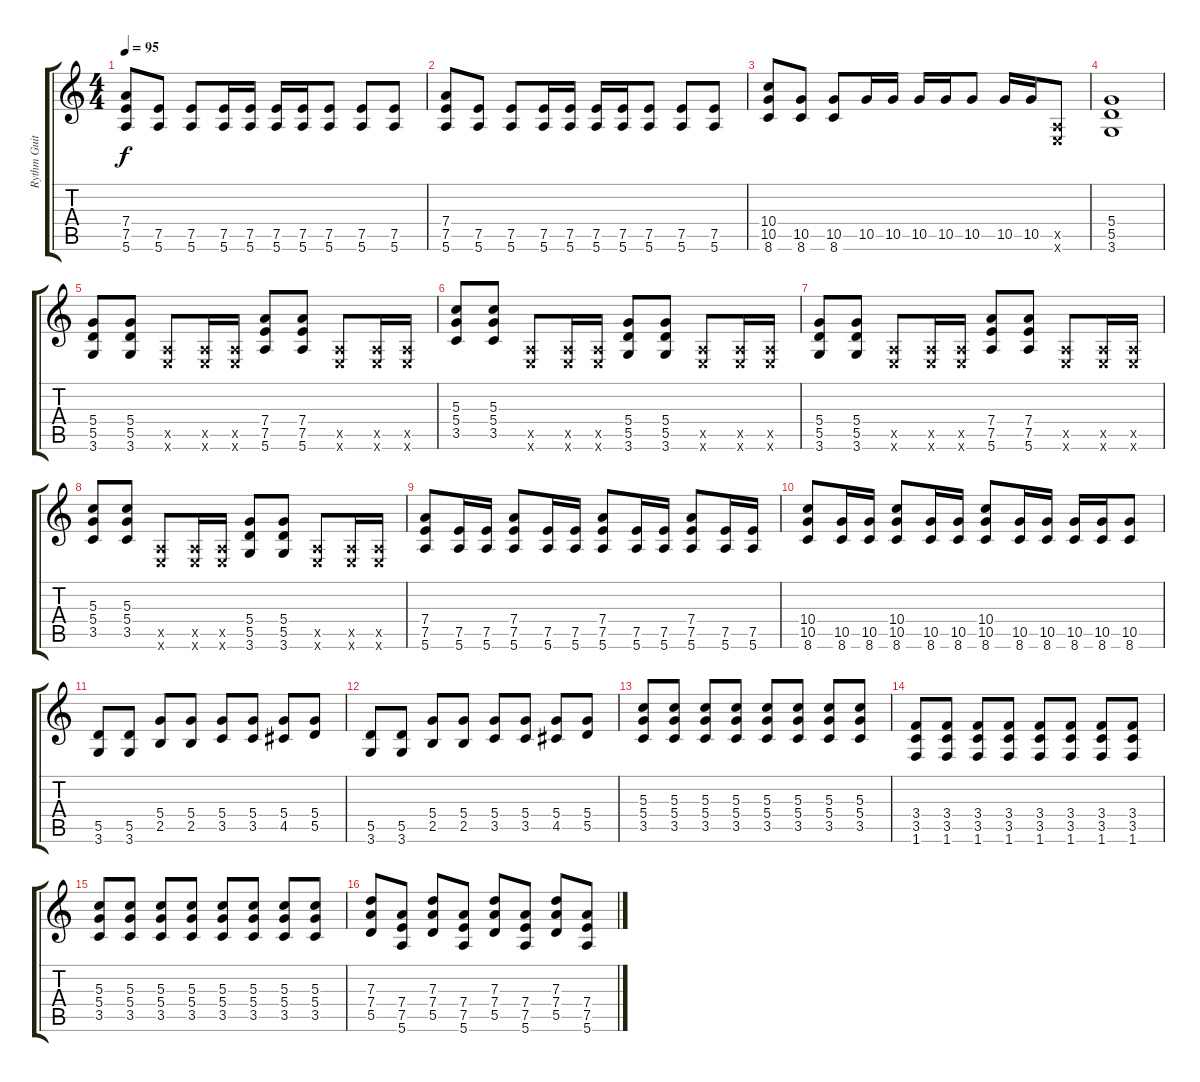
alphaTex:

\track ("Rythm Guitar" "Rythm Guit") {instrument overdrivenguitar}
\staff {score tabs}
\tuning (E4 B3 G3 D3 A2 E2) {hide}
\ts (4 4)
\tempo 95
\clef g2
\ks c
(7.4 7.5 5.6).8{dy f instrument overdrivenguitar} (7.5 5.6).8 (7.5 5.6).8 (7.5 5.6).16 (7.5 5.6).16 (7.5 5.6).16 (7.5 5.6).16 (7.5 5.6).8 (7.5 5.6).8 (7.5 5.6).8 |
(7.4 7.5 5.6).8 (7.5 5.6).8 (7.5 5.6).8 (7.5 5.6).16 (7.5 5.6).16 (7.5 5.6).16 (7.5 5.6).16 (7.5 5.6).8 (7.5 5.6).8 (7.5 5.6).8 |
(10.4 10.5 8.6).8 (10.5 8.6).8 (10.5 8.6).8 10.5.16 10.5.16 10.5.16 10.5.16 10.5.8 10.5.16 10.5.16 (0.5{x} 0.6{x}).8 |
(5.4 5.5 3.6).1 |
(5.4 5.5 3.6).8 (5.4 5.5 3.6).8 (0.5{x} 0.6{x}).8 (0.5{x} 0.6{x}).16 (0.5{x} 0.6{x}).16 (7.4 7.5 5.6).8 (7.4 7.5 5.6).8 (0.5{x} 0.6{x}).8 (0.5{x} 0.6{x}).16 (0.5{x} 0.6{x}).16 |
(5.3 5.4 3.5).8 (5.3 5.4 3.5).8 (0.5{x} 0.6{x}).8 (0.5{x} 0.6{x}).16 (0.5{x} 0.6{x}).16 (5.4 5.5 3.6).8 (5.4 5.5 3.6).8 (0.5{x} 0.6{x}).8 (0.5{x} 0.6{x}).16 (0.5{x} 0.6{x}).16 |
(5.4 5.5 3.6).8 (5.4 5.5 3.6).8 (0.5{x} 0.6{x}).8 (0.5{x} 0.6{x}).16 (0.5{x} 0.6{x}).16 (7.4 7.5 5.6).8 (7.4 7.5 5.6).8 (0.5{x} 0.6{x}).8 (0.5{x} 0.6{x}).16 (0.5{x} 0.6{x}).16 |
(5.3 5.4 3.5).8 (5.3 5.4 3.5).8 (0.5{x} 0.6{x}).8 (0.5{x} 0.6{x}).16 (0.5{x} 0.6{x}).16 (5.4 5.5 3.6).8 (5.4 5.5 3.6).8 (0.5{x} 0.6{x}).8 (0.5{x} 0.6{x}).16 (0.5{x} 0.6{x}).16 |
(7.4 7.5 5.6).8 (7.5 5.6).16 (7.5 5.6).16 (7.4 7.5 5.6).8 (7.5 5.6).16 (7.5 5.6).16 (7.4 7.5 5.6).8 (7.5 5.6).16 (7.5 5.6).16 (7.4 7.5 5.6).8 (7.5 5.6).16 (7.5 5.6).16 |
(10.4 10.5 8.6).8 (10.5 8.6).16 (10.5 8.6).16 (10.4 10.5 8.6).8 (10.5 8.6).16 (10.5 8.6).16 (10.4 10.5 8.6).8 (10.5 8.6).16 (10.5 8.6).16 (10.5 8.6).16 (10.5 8.6).16 (10.5 8.6).8 |
(5.5 3.6).8 (5.5 3.6).8 (5.4 2.5).8 (5.4 2.5).8 (5.4 3.5).8 (5.4 3.5).8 (5.4 4.5).8 (5.4 5.5).8 |
(5.5 3.6).8 (5.5 3.6).8 (5.4 2.5).8 (5.4 2.5).8 (5.4 3.5).8 (5.4 3.5).8 (5.4 4.5).8 (5.4 5.5).8 |
(5.3 5.4 3.5).8 (5.3 5.4 3.5).8 (5.3 5.4 3.5).8 (5.3 5.4 3.5).8 (5.3 5.4 3.5).8 (5.3 5.4 3.5).8 (5.3 5.4 3.5).8 (5.3 5.4 3.5).8 |
(3.4 3.5 1.6).8 (3.4 3.5 1.6).8 (3.4 3.5 1.6).8 (3.4 3.5 1.6).8 (3.4 3.5 1.6).8 (3.4 3.5 1.6).8 (3.4 3.5 1.6).8 (3.4 3.5 1.6).8 |
(5.3 5.4 3.5).8 (5.3 5.4 3.5).8 (5.3 5.4 3.5).8 (5.3 5.4 3.5).8 (5.3 5.4 3.5).8 (5.3 5.4 3.5).8 (5.3 5.4 3.5).8 (5.3 5.4 3.5).8 |
(7.3 7.4 5.5).8 (7.4 7.5 5.6).8 (7.3 7.4 5.5).8 (7.4 7.5 5.6).8 (7.3 7.4 5.5).8 (7.4 7.5 5.6).8 (7.3 7.4 5.5).8 (7.4 7.5 5.6).8
